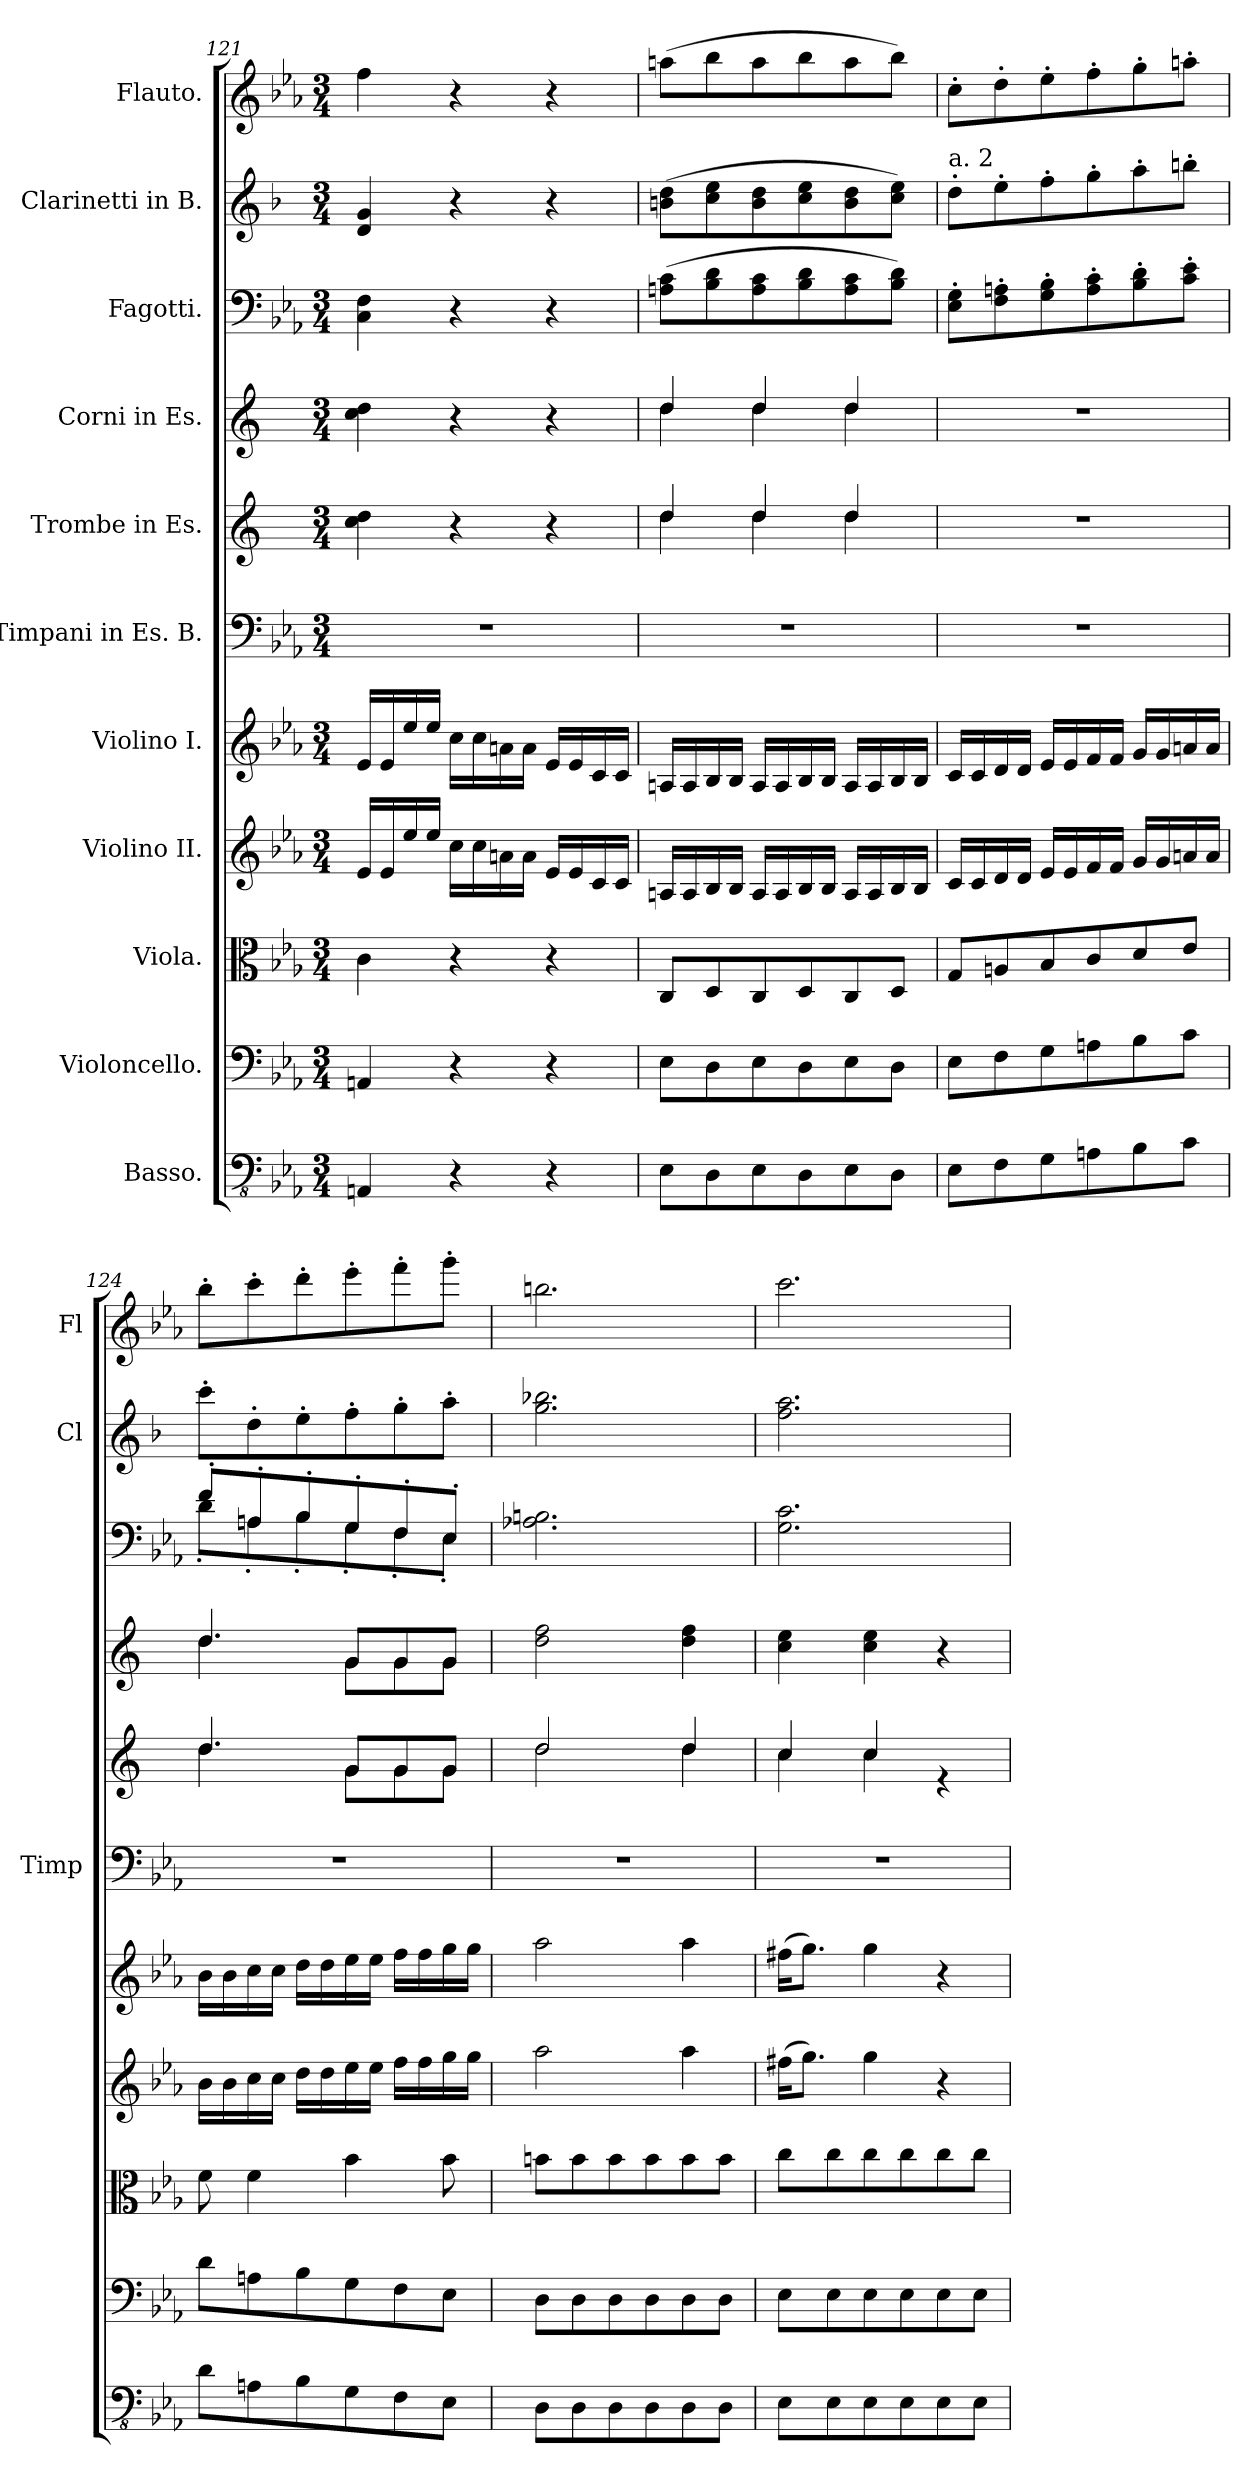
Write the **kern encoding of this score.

**kern	**kern	**kern	**kern	**kern	**kern	**kern	**kern	**kern	**kern	**kern
*part11	*part10	*part9	*part8	*part7	*part6	*part5	*part4	*part3	*part2	*part1
*staff11	*staff10	*staff9	*staff8	*staff7	*staff6	*staff5	*staff4	*staff3	*staff2	*staff1
*I"Basso.	*I"Violoncello.	*I"Viola.	*I"Violino II.	*I"Violino I.	*I"Timpani in Es. B.	*I"Trombe in Es.	*I"Corni in Es.	*I"Fagotti.	*I"Clarinetti in B.	*I"Flauto.
*	*	*	*	*	*I'Timp	*	*	*	*I'Cl	*I'Fl
*clefFv4	*clefF4	*clefC3	*clefG2	*clefG2	*clefF4	*clefG2	*clefG2	*clefF4	*clefG2	*clefG2
*	*	*	*	*	*	*ITrd-2c-3	*ITrd5c9	*	*ITrd1c2	*
*k[b-e-a-]	*k[b-e-a-]	*k[b-e-a-]	*k[b-e-a-]	*k[b-e-a-]	*k[b-e-a-]	*k[b-e-a-]	*k[b-e-a-]	*k[b-e-a-]	*k[b-e-a-]	*k[b-e-a-]
*M3/4	*M3/4	*M3/4	*M3/4	*M3/4	*M3/4	*M3/4	*M3/4	*M3/4	*M3/4	*M3/4
=121	=121	=121	=121	=121	=121	=121	=121	=121	=121	=121
4AAAn/	4AAn/	4c\	16e-/LL	16e-/LL	2.r	4ee-\ 4ff\	4e-\ 4f\	4C\ 4F\	4c/ 4f/	4ff\
.	.	.	16e-/	16e-/	.	.	.	.	.	.
.	.	.	16ee-/	16ee-/	.	.	.	.	.	.
.	.	.	16ee-/JJ	16ee-/JJ	.	.	.	.	.	.
4r	4r	4r	16cc\LL	16cc\LL	.	4r	4r	4r	4r	4r
.	.	.	16cc\	16cc\	.	.	.	.	.	.
.	.	.	16an\	16an\	.	.	.	.	.	.
.	.	.	16a\JJ	16a\JJ	.	.	.	.	.	.
4r	4r	4r	16e-/LL	16e-/LL	.	4r	4r	4r	4r	4r
.	.	.	16e-/	16e-/	.	.	.	.	.	.
.	.	.	16c/	16c/	.	.	.	.	.	.
.	.	.	16c/JJ	16c/JJ	.	.	.	.	.	.
=122	=122	=122	=122	=122	=122	=122	=122	=122	=122	=122
*	*	*	*	*	*	*^	*^	*	*	*
8EE-\L	8E-\L	8C/L	16An/LL	16An/LL	2.r	4ff/	4ff\	4f/	4f\	(>8An\ 8c\L	(>8an\ 8cc\L	(>8aan\L
.	.	.	16A/	16A/	.	.	.	.	.	.	.	.
8DD\	8D\	8D/	16B-/	16B-/	.	.	.	.	.	8B-\ 8d\	8b-\ 8dd\	8bb-\
.	.	.	16B-/JJ	16B-/JJ	.	.	.	.	.	.	.	.
8EE-\	8E-\	8C/	16A/LL	16A/LL	.	4ff/	4ff\	4f/	4f\	8A\ 8c\	8a\ 8cc\	8aa\
.	.	.	16A/	16A/	.	.	.	.	.	.	.	.
8DD\	8D\	8D/	16B-/	16B-/	.	.	.	.	.	8B-\ 8d\	8b-\ 8dd\	8bb-\
.	.	.	16B-/JJ	16B-/JJ	.	.	.	.	.	.	.	.
8EE-\	8E-\	8C/	16A/LL	16A/LL	.	4ff/	4ff\	4f/	4f\	8A\ 8c\	8a\ 8cc\	8aa\
.	.	.	16A/	16A/	.	.	.	.	.	.	.	.
8DD\J	8D\J	8D/J	16B-/	16B-/	.	.	.	.	.	8B-\ 8d\J)	8b-\ 8dd\J)	8bb-\J)
.	.	.	16B-/JJ	16B-/JJ	.	.	.	.	.	.	.	.
*	*	*	*	*	*	*v	*v	*	*	*	*	*
*	*	*	*	*	*	*	*v	*v	*	*	*
=123	=123	=123	=123	=123	=123	=123	=123	=123	=123	=123
!	!	!	!	!	!	!	!	!	!LO:TX:a:t=a. 2	!
8EE-\L	8E-\L	8G/L	16c/LL	16c/LL	2.r	2.r	2.r	8E-\' 8G\'L	8cc'\L	8cc'\L
.	.	.	16c/	16c/	.	.	.	.	.	.
8FF\	8F\	8An/	16d/	16d/	.	.	.	8F\' 8An\'	8dd'\	8dd'\
.	.	.	16d/JJ	16d/JJ	.	.	.	.	.	.
8GG\	8G\	8B-/	16e-/LL	16e-/LL	.	.	.	8G\' 8B-\'	8ee-'\	8ee-'\
.	.	.	16e-/	16e-/	.	.	.	.	.	.
8AAn\	8An\	8c/	16f/	16f/	.	.	.	8A\' 8c\'	8ff'\	8ff'\
.	.	.	16f/JJ	16f/JJ	.	.	.	.	.	.
8BB-\	8B-\	8d/	16g/LL	16g/LL	.	.	.	8B-\' 8d\'	8gg'\	8gg'\
.	.	.	16g/	16g/	.	.	.	.	.	.
8C\J	8c\J	8e-/J	16an/	16an/	.	.	.	8c\' 8e-\'J	8aan'\J	8aan'\J
.	.	.	16a/JJ	16a/JJ	.	.	.	.	.	.
=124	=124	=124	=124	=124	=124	=124	=124	=124	=124	=124
*	*	*	*	*	*	*^	*^	*^	*	*
8D\L	8d\L	8f\	16b-\LL	16b-\LL	2.r	4.ff/	4.ff\	4.f/	4.f\	8f'/L	8d'\L	8bb-'\L	8bb-'\L
.	.	.	16b-\	16b-\	.	.	.	.	.	.	.	.	.
8AAn\	8An\	4f\	16cc\	16cc\	.	.	.	.	.	8An'/	8A'\	8cc'\	8ccc'\
.	.	.	16cc\JJ	16cc\JJ	.	.	.	.	.	.	.	.	.
8BB-\	8B-\	.	16dd\LL	16dd\LL	.	.	.	.	.	8B-'/	8B-'\	8dd'\	8ddd'\
.	.	.	16dd\	16dd\	.	.	.	.	.	.	.	.	.
8GG\	8G\	4b-\	16ee-\	16ee-\	.	8b-/L	8b-\L	8B-/L	8B-\L	8G'/	8G'\	8ee-'\	8eee-'\
.	.	.	16ee-\JJ	16ee-\JJ	.	.	.	.	.	.	.	.	.
8FF\	8F\	.	16ff\LL	16ff\LL	.	8b-/	8b-\	8B-/	8B-\	8F'/	8F'\	8ff'\	8fff'\
.	.	.	16ff\	16ff\	.	.	.	.	.	.	.	.	.
8EE-\J	8E-\J	8b-\	16gg\	16gg\	.	8b-/J	8b-\J	8B-/J	8B-\J	8E-'/J	8E-'\J	8gg'\J	8ggg'\J
.	.	.	16gg\JJ	16gg\JJ	.	.	.	.	.	.	.	.	.
*	*	*	*	*	*	*	*	*v	*v	*	*	*	*
*	*	*	*	*	*	*	*	*	*v	*v	*	*
=125	=125	=125	=125	=125	=125	=125	=125	=125	=125	=125	=125
8DD\L	8D\L	8bn\L	2aa-\	2aa-\	2.r	2ff/	2ff\	2f\ 2a-\	2.A-X\ 2.Bn\	2.ff\ 2.aa-X\	2.bbn\
8DD\	8D\	8b\	.	.	.	.	.	.	.	.	.
8DD\	8D\	8b\	.	.	.	.	.	.	.	.	.
8DD\	8D\	8b\	.	.	.	.	.	.	.	.	.
8DD\	8D\	8b\	4aa-\	4aa-\	.	4ff/	4ff\	4f\ 4a-\	.	.	.
8DD\J	8D\J	8b\J	.	.	.	.	.	.	.	.	.
!!LO:LB:g=z
=126	=126	=126	=126	=126	=126	=126	=126	=126	=126	=126	=126
8EE-\L	8E-\L	8cc\L	(>16ff#X\KL	(>16ff#X\KL	2.r	4ee-/	4ee-\	4e-\ 4g\	2.G\ 2.c\	2.ee-\ 2.gg\	2.ccc\
.	.	.	8.gg\J)	8.gg\J)	.	.	.	.	.	.	.
8EE-\	8E-\	8cc\	.	.	.	.	.	.	.	.	.
8EE-\	8E-\	8cc\	4gg\	4gg\	.	4ee-/	4ee-\	4e-\ 4g\	.	.	.
8EE-\	8E-\	8cc\	.	.	.	.	.	.	.	.	.
8EE-\	8E-\	8cc\	4r	4r	.	4re	4ryy	4r	.	.	.
8EE-\J	8E-\J	8cc\J	.	.	.	.	.	.	.	.	.
*	*	*	*	*	*	*v	*v	*	*	*	*
=	=	=	=	=	=	=	=	=	=	=
*-	*-	*-	*-	*-	*-	*-	*-	*-	*-	*-
